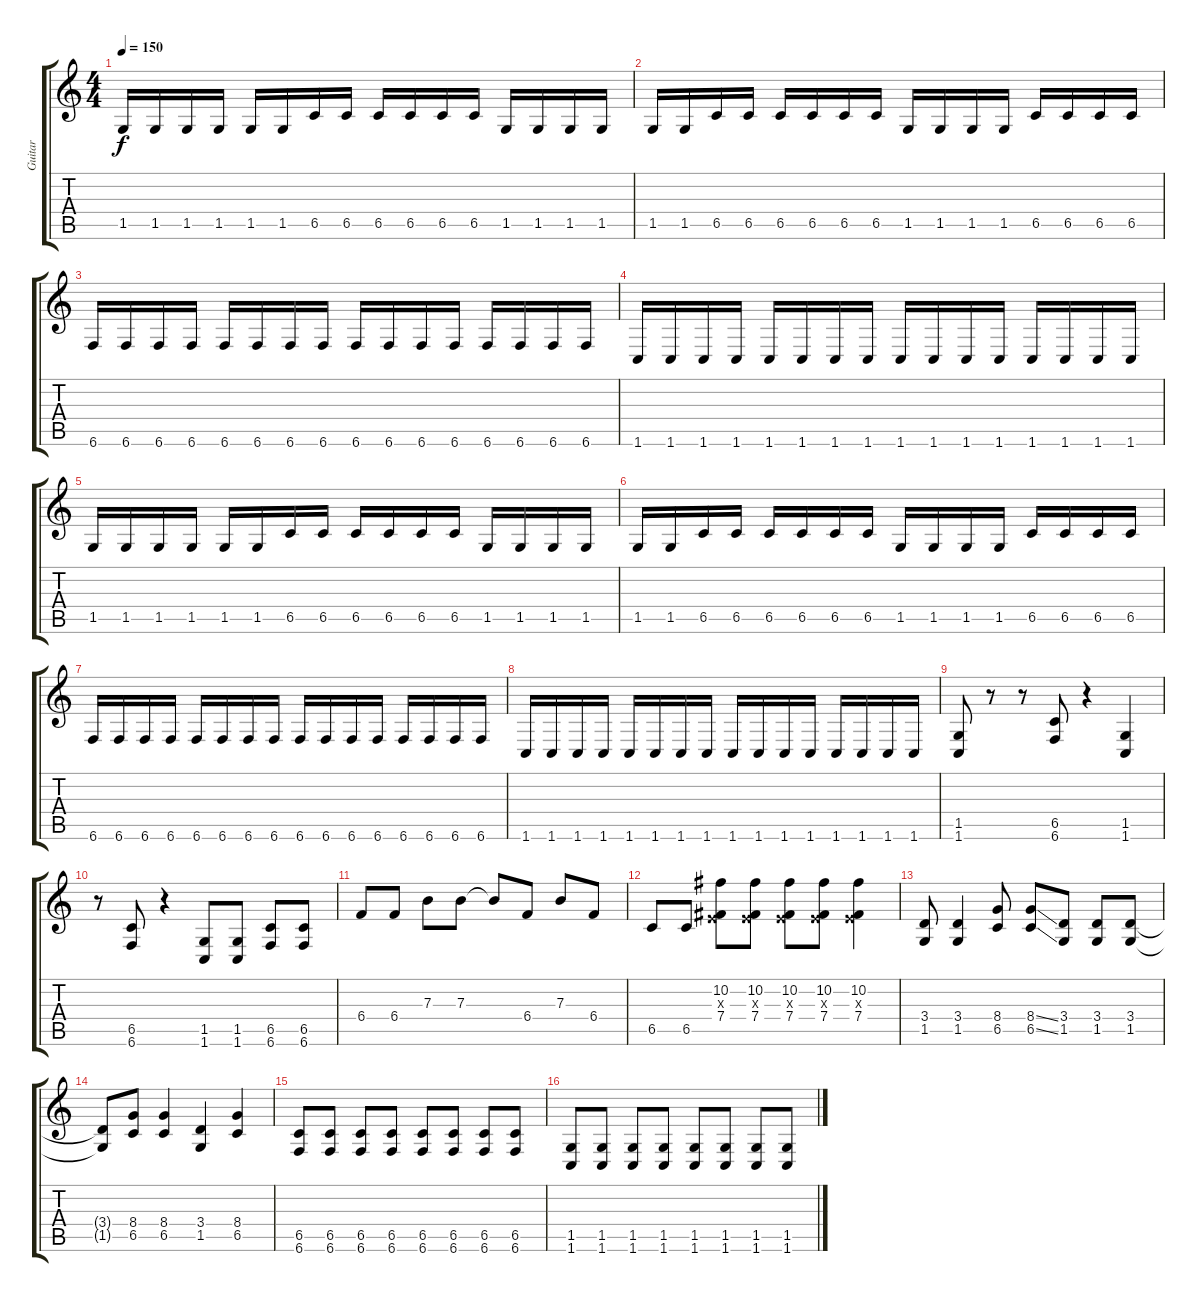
\track ("Guitar" "Guitar") {instrument distortionguitar}
\staff {score tabs}
\tuning (Db4 Ab3 E3 B2 Gb2 B1) {hide}
\ts (4 4)
\tempo 150
\clef g2
\ks c
1.5.16{dy f} 1.5.16 1.5.16 1.5.16 1.5.16 1.5.16 6.5.16 6.5.16 6.5.16 6.5.16 6.5.16 6.5.16 1.5.16 1.5.16 1.5.16 1.5.16 |
1.5.16 1.5.16 6.5.16 6.5.16 6.5.16 6.5.16 6.5.16 6.5.16 1.5.16 1.5.16 1.5.16 1.5.16 6.5.16 6.5.16 6.5.16 6.5.16 |
6.6.16 6.6.16 6.6.16 6.6.16 6.6.16 6.6.16 6.6.16 6.6.16 6.6.16 6.6.16 6.6.16 6.6.16 6.6.16 6.6.16 6.6.16 6.6.16 |
1.6.16 1.6.16 1.6.16 1.6.16 1.6.16 1.6.16 1.6.16 1.6.16 1.6.16 1.6.16 1.6.16 1.6.16 1.6.16 1.6.16 1.6.16 1.6.16 |
1.5.16 1.5.16 1.5.16 1.5.16 1.5.16 1.5.16 6.5.16 6.5.16 6.5.16 6.5.16 6.5.16 6.5.16 1.5.16 1.5.16 1.5.16 1.5.16 |
1.5.16 1.5.16 6.5.16 6.5.16 6.5.16 6.5.16 6.5.16 6.5.16 1.5.16 1.5.16 1.5.16 1.5.16 6.5.16 6.5.16 6.5.16 6.5.16 |
6.6.16 6.6.16 6.6.16 6.6.16 6.6.16 6.6.16 6.6.16 6.6.16 6.6.16 6.6.16 6.6.16 6.6.16 6.6.16 6.6.16 6.6.16 6.6.16 |
1.6.16 1.6.16 1.6.16 1.6.16 1.6.16 1.6.16 1.6.16 1.6.16 1.6.16 1.6.16 1.6.16 1.6.16 1.6.16 1.6.16 1.6.16 1.6.16 |
(1.5 1.6).8 r.8 r.8 (6.5 6.6).8 r.4 (1.5 1.6).4 |
r.8 (6.5 6.6).8 r.4 (1.5 1.6).8 (1.5 1.6).8 (6.5 6.6).8 (6.5 6.6).8 |
6.4.8 6.4.8 7.3.8 7.3.8 7.3{t}.8 6.4.8 7.3.8 6.4.8 |
6.5.8 6.5.8 (10.2 0.3{x} 7.4).8 (10.2 0.3{x} 7.4).8 (10.2 0.3{x} 7.4).8 (10.2 0.3{x} 7.4).8 (10.2 0.3{x} 7.4).4 |
(3.4 1.5).8 (3.4 1.5).4 (8.4 6.5).8 (8.4{ss} 6.5{ss}).8 (3.4 1.5).8 (3.4 1.5).8 (3.4 1.5).8 |
(3.4{t} 1.5{t}).8 (8.4 6.5).8 (8.4 6.5).4 (3.4 1.5).4 (8.4 6.5).4 |
(6.5 6.6).8 (6.5 6.6).8 (6.5 6.6).8 (6.5 6.6).8 (6.5 6.6).8 (6.5 6.6).8 (6.5 6.6).8 (6.5 6.6).8 |
(1.5 1.6).8 (1.5 1.6).8 (1.5 1.6).8 (1.5 1.6).8 (1.5 1.6).8 (1.5 1.6).8 (1.5 1.6).8 (1.5 1.6).8
